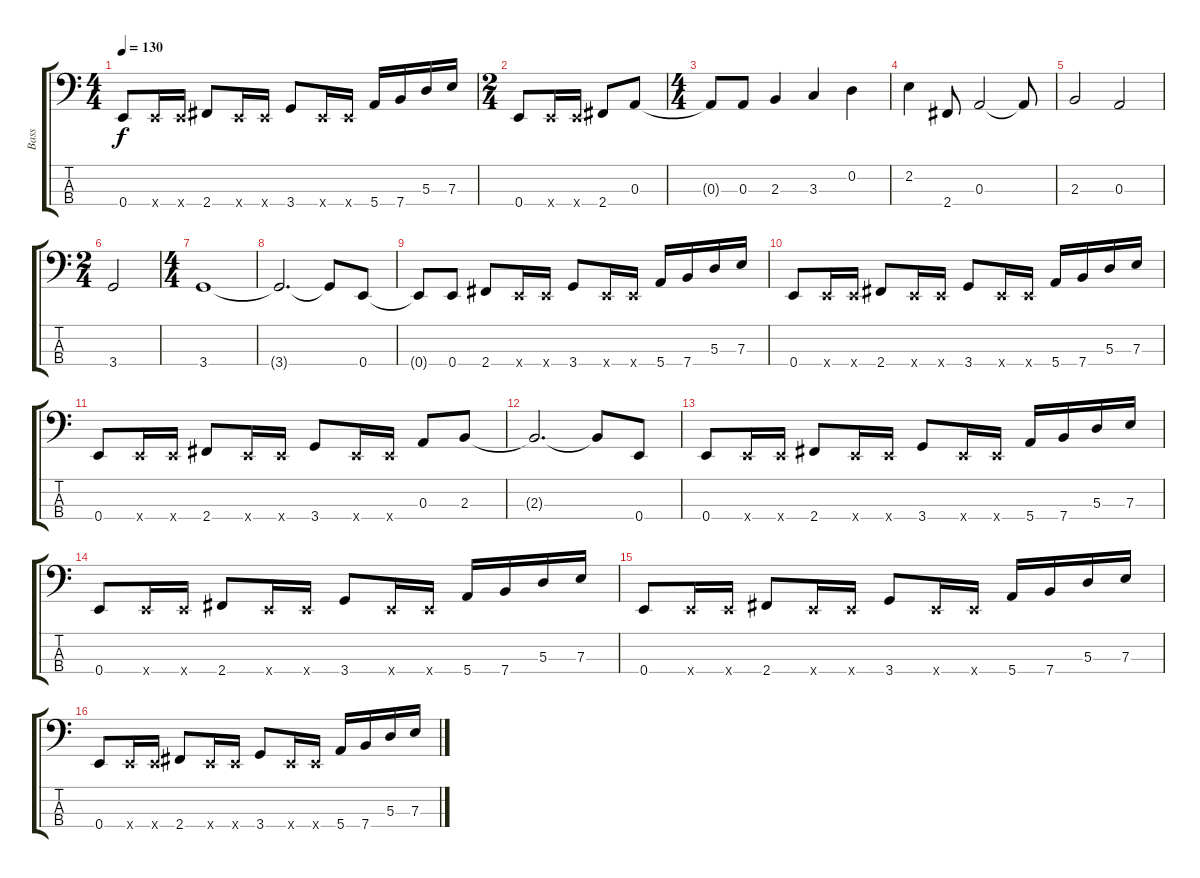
\track ("Bass" "Bass") {instrument electricbassfinger}
\staff {score tabs}
\tuning (G2 D2 A1 E1) {hide}
\ts (4 4)
\tempo 130
\clef f4
\ks c
0.4.8{dy f} 0.4{x}.16 0.4{x}.16 2.4.8 0.4{x}.16 0.4{x}.16 3.4.8 0.4{x}.16 0.4{x}.16 5.4.16 7.4.16 5.3.16 7.3.16 |
\ts (2 4)
0.4.8 0.4{x}.16 0.4{x}.16 2.4.8 0.3.8 |
\ts (4 4)
0.3{t}.8 0.3.8 2.3.4 3.3.4 0.2.4 |
2.2.4 2.4.8 0.3.2 0.3{t}.8 |
2.3.2 0.3.2 |
\ts (2 4)
3.4.2 |
\ts (4 4)
3.4.1 |
3.4{t}.2{d} 3.4{t}.8 0.4.8 |
0.4{t}.8 0.4.8 2.4.8 0.4{x}.16 0.4{x}.16 3.4.8 0.4{x}.16 0.4{x}.16 5.4.16 7.4.16 5.3.16 7.3.16 |
0.4.8 0.4{x}.16 0.4{x}.16 2.4.8 0.4{x}.16 0.4{x}.16 3.4.8 0.4{x}.16 0.4{x}.16 5.4.16 7.4.16 5.3.16 7.3.16 |
0.4.8 0.4{x}.16 0.4{x}.16 2.4.8 0.4{x}.16 0.4{x}.16 3.4.8 0.4{x}.16 0.4{x}.16 0.3.8 2.3.8 |
2.3{t}.2{d} 2.3{t}.8 0.4.8 |
0.4.8 0.4{x}.16 0.4{x}.16 2.4.8 0.4{x}.16 0.4{x}.16 3.4.8 0.4{x}.16 0.4{x}.16 5.4.16 7.4.16 5.3.16 7.3.16 |
0.4.8 0.4{x}.16 0.4{x}.16 2.4.8 0.4{x}.16 0.4{x}.16 3.4.8 0.4{x}.16 0.4{x}.16 5.4.16 7.4.16 5.3.16 7.3.16 |
0.4.8 0.4{x}.16 0.4{x}.16 2.4.8 0.4{x}.16 0.4{x}.16 3.4.8 0.4{x}.16 0.4{x}.16 5.4.16 7.4.16 5.3.16 7.3.16 |
0.4.8 0.4{x}.16 0.4{x}.16 2.4.8 0.4{x}.16 0.4{x}.16 3.4.8 0.4{x}.16 0.4{x}.16 5.4.16 7.4.16 5.3.16 7.3.16
